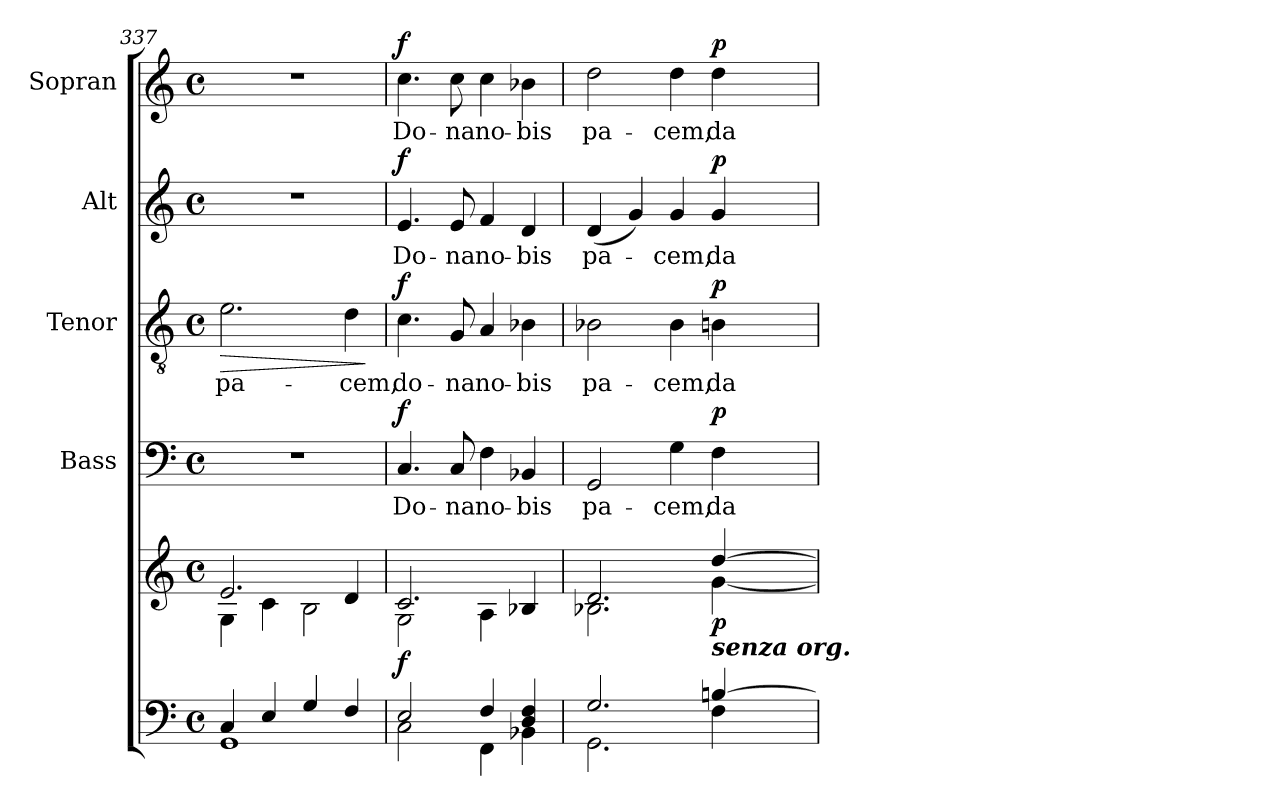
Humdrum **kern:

**kern	**kern	**dynam	**kern	**text	**dynam	**kern	**text	**dynam	**kern	**text	**dynam	**kern	**text	**dynam
*part5	*part5	*part5	*part4	*part4	*part4	*part3	*part3	*part3	*part2	*part2	*part2	*part1	*part1	*part1
*staff6	*staff5	*staff5/6	*staff4	*staff4	*staff4	*staff3	*staff3	*staff3	*staff2	*staff2	*staff2	*staff1	*staff1	*staff1
*	*	*	*I"Bass	*	*	*I"Tenor	*	*	*I"Alt	*	*	*I"Sopran	*	*
*	*	*	*I'B.	*	*	*I'T.	*	*	*I'A.	*	*	*I'S.	*	*
*clefF4	*clefG2	*	*clefF4	*	*	*clefGv2	*	*	*clefG2	*	*	*clefG2	*	*
*k[]	*k[]	*	*k[]	*	*	*k[]	*	*	*k[]	*	*	*k[]	*	*
*C:	*C:	*	*C:	*	*	*C:	*	*	*C:	*	*	*C:	*	*
*M4/4	*M4/4	*	*M4/4	*	*	*M4/4	*	*	*M4/4	*	*	*M4/4	*	*
*met(c)	*met(c)	*	*met(c)	*	*	*met(c)	*	*	*met(c)	*	*	*met(c)	*	*
=337	=337	=337	=337	=337	=337	=337	=337	=337	=337	=337	=337	=337	=337	=337
*^	*^	*	*	*	*	*	*	*	*	*	*	*	*	*
!	!	!	!	!	!	!	!	!	!LO:LY:b	!LO:HP:b	!	!	!	!	!	!
4C/	1GG	2.e/	4G\	.	1r	.	.	2.e\	pa-	>	1r	.	.	1r	.	.
4E/	.	.	4c\	.	.	.	.	.	.	.	.	.	.	.	.	.
4G/	.	.	2B\	.	.	.	.	.	.	.	.	.	.	.	.	.
!	!	!	!	!	!	!	!	!	!LO:LY:b	!	!	!	!	!	!	!
4F/	.	4d/	.	.	.	.	.	4d\	-cem,	.	.	.	.	.	.	.
*v	*v	*	*	*	*	*	*	*	*	*	*	*	*	*	*	*
*	*v	*v	*	*	*	*	*	*	*	*	*	*	*	*	*
.	.	.	.	.	.	.	.	]	.	.	.	.	.	.
!!LO:PB:g=z
=338	=338	=338	=338	=338	=338	=338	=338	=338	=338	=338	=338	=338	=338	=338
*^	*^	*	*	*	*	*	*	*	*	*	*	*	*	*
!	!	!	!	!LO:DY:b	!	!LO:LY:b	!LO:DY:a	!	!LO:LY:b	!LO:DY:a	!	!LO:LY:b	!LO:DY:a	!	!LO:LY:b	!LO:DY:a
2E/	2C\	2.c/	2G\	f	4.C/	Do-	f	4.c\	do-	f	4.e/	Do-	f	4.cc\	Do-	f
!	!	!	!	!	!	!LO:LY:b	!	!	!LO:LY:b	!	!	!LO:LY:b	!	!	!LO:LY:b	!
.	.	.	.	.	8C/	-na	.	8G/	-na	.	8e/	-na	.	8cc\	-na	.
!	!	!	!	!	!	!LO:LY:b	!	!	!LO:LY:b	!	!	!LO:LY:b	!	!	!LO:LY:b	!
4F/	4FF\	.	4A\	.	4F\	no-	.	4A/	no-	.	4f/	no-	.	4cc\	no-	.
!	!	!	!	!	!	!LO:LY:b	!	!	!LO:LY:b	!	!	!LO:LY:b	!	!	!LO:LY:b	!
4D/ 4F/	4BB-X\	4B-X/	4ryy	.	4BB-X/	-bis	.	4B-X\	-bis	.	4d/	-bis	.	4b-X\	-bis	.
=339	=339	=339	=339	=339	=339	=339	=339	=339	=339	=339	=339	=339	=339	=339	=339	=339
!	!	!	!	!	!	!LO:LY:b	!	!	!LO:LY:b	!	!	!LO:LY:b	!	!	!LO:LY:b	!
2.G/	2.GG\	2.d/	2.B-X\	.	2GG/	pa-	.	2B-X\	pa-	.	(<4d/	pa-	.	2dd\	pa-	.
.	.	.	.	.	.	.	.	.	.	.	4g/)	.	.	.	.	.
!	!	!	!	!	!	!LO:LY:b	!	!	!LO:LY:b	!	!	!LO:LY:b	!	!	!LO:LY:b	!
.	.	.	.	.	4G\	-cem,	.	4B-\	-cem,	.	4g/	-cem,	.	4dd\	-cem,	.
!	!	!LO:TX:b:Bi:t=senza org.	!	!	!	!	!	!	!	!	!	!	!	!	!	!
!	!	!	!	!LO:DY:b	!	!LO:LY:b	!LO:DY:a	!	!LO:LY:b	!LO:DY:a	!	!LO:LY:b	!LO:DY:a	!	!LO:LY:b	!LO:DY:a
[>4Bn/	4F\	[>4dd/	[<4g\	p	4F\	da	p	4Bn\	da	p	4g/	da	p	4dd\	da	p
*v	*v	*	*	*	*	*	*	*	*	*	*	*	*	*	*	*
*	*v	*v	*	*	*	*	*	*	*	*	*	*	*	*	*
=	=	=	=	=	=	=	=	=	=	=	=	=	=	=
*-	*-	*-	*-	*-	*-	*-	*-	*-	*-	*-	*-	*-	*-	*-
